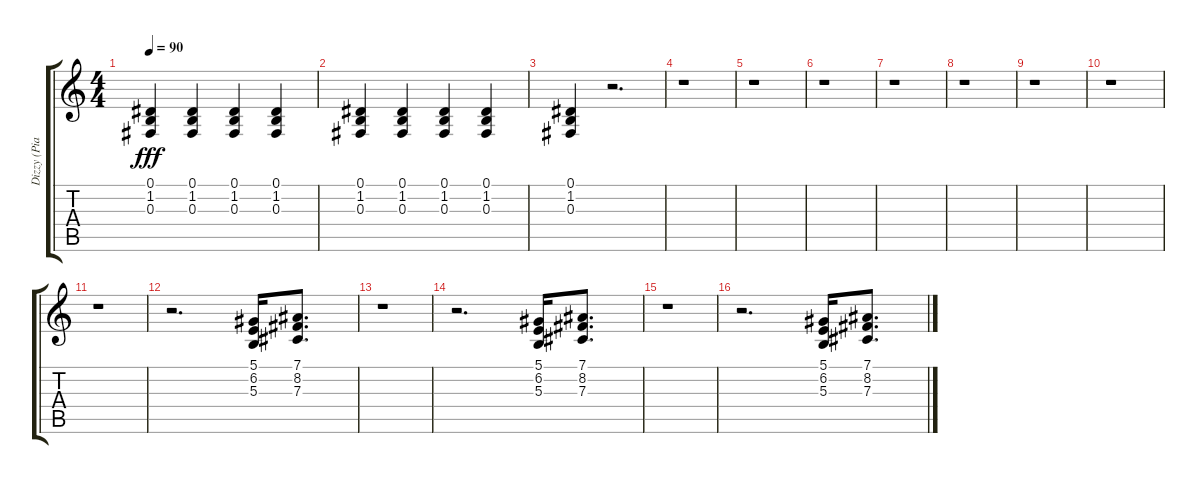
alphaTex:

\track ("Dizzy (Piano 1)" "Dizzy (Pia") {instrument acousticgrandpiano}
\staff {score tabs}
\tuning (Eb4 Bb3 Gb3 Db3 Ab2 Eb2) {hide}
\ts (4 4)
\tempo 90
\clef g2
\ks c
(0.1 1.2 0.3).4{dy fff} (0.1 1.2 0.3).4 (0.1 1.2 0.3).4 (0.1 1.2 0.3).4 |
(0.1 1.2 0.3).4 (0.1 1.2 0.3).4 (0.1 1.2 0.3).4 (0.1 1.2 0.3).4 |
(0.1 1.2 0.3).4 r.2{d} |
r.1 |
r.1 |
r.1 |
r.1 |
r.1 |
r.1 |
r.1 |
r.1 |
r.2{d} (5.1 6.2 5.3).16 (7.1 8.2 7.3).8{d} |
r.1 |
r.2{d} (5.1 6.2 5.3).16 (7.1 8.2 7.3).8{d} |
r.1 |
r.2{d} (5.1 6.2 5.3).16 (7.1 8.2 7.3).8{d}
